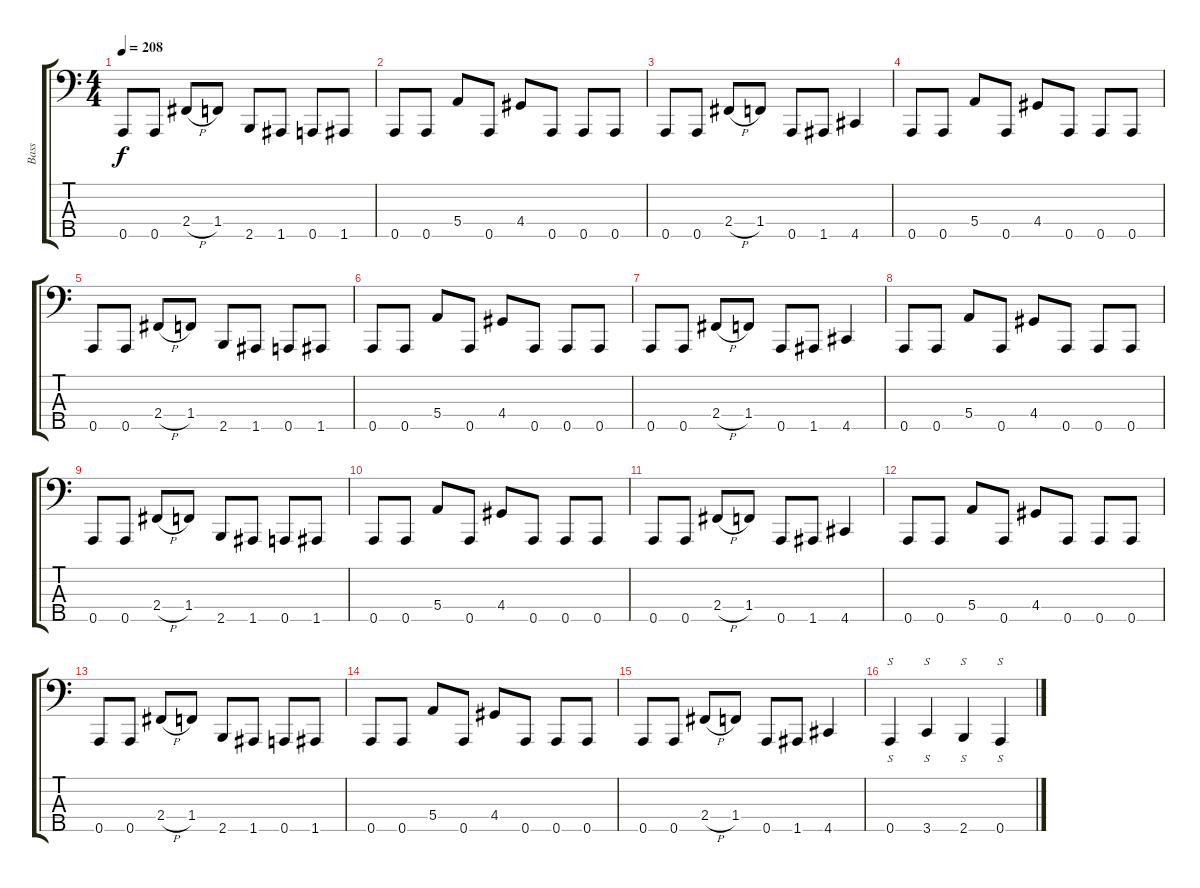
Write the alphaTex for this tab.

\track ("Bass" "Bass") {instrument electricbassfinger}
\staff {score tabs}
\tuning (Gb2 D2 A1 E1 A0) {hide}
\ts (4 4)
\tempo 208
\clef f4
\ks c
0.5.8{dy f} 0.5.8 2.4{h}.8 1.4.8 2.5.8 1.5.8 0.5.8 1.5.8 |
0.5.8 0.5.8 5.4.8 0.5.8 4.4.8 0.5.8 0.5.8 0.5.8 |
0.5.8 0.5.8 2.4{h}.8 1.4.8 0.5.8 1.5.8 4.5.4 |
0.5.8 0.5.8 5.4.8 0.5.8 4.4.8 0.5.8 0.5.8 0.5.8 |
0.5.8 0.5.8 2.4{h}.8 1.4.8 2.5.8 1.5.8 0.5.8 1.5.8 |
0.5.8 0.5.8 5.4.8 0.5.8 4.4.8 0.5.8 0.5.8 0.5.8 |
0.5.8 0.5.8 2.4{h}.8 1.4.8 0.5.8 1.5.8 4.5.4 |
0.5.8 0.5.8 5.4.8 0.5.8 4.4.8 0.5.8 0.5.8 0.5.8 |
0.5.8 0.5.8 2.4{h}.8 1.4.8 2.5.8 1.5.8 0.5.8 1.5.8 |
0.5.8 0.5.8 5.4.8 0.5.8 4.4.8 0.5.8 0.5.8 0.5.8 |
0.5.8 0.5.8 2.4{h}.8 1.4.8 0.5.8 1.5.8 4.5.4 |
0.5.8 0.5.8 5.4.8 0.5.8 4.4.8 0.5.8 0.5.8 0.5.8 |
0.5.8 0.5.8 2.4{h}.8 1.4.8 2.5.8 1.5.8 0.5.8 1.5.8 |
0.5.8 0.5.8 5.4.8 0.5.8 4.4.8 0.5.8 0.5.8 0.5.8 |
0.5.8 0.5.8 2.4{h}.8 1.4.8 0.5.8 1.5.8 4.5.4 |
0.5.4{s} 3.5.4{s} 2.5.4{s} 0.5.4{s}
